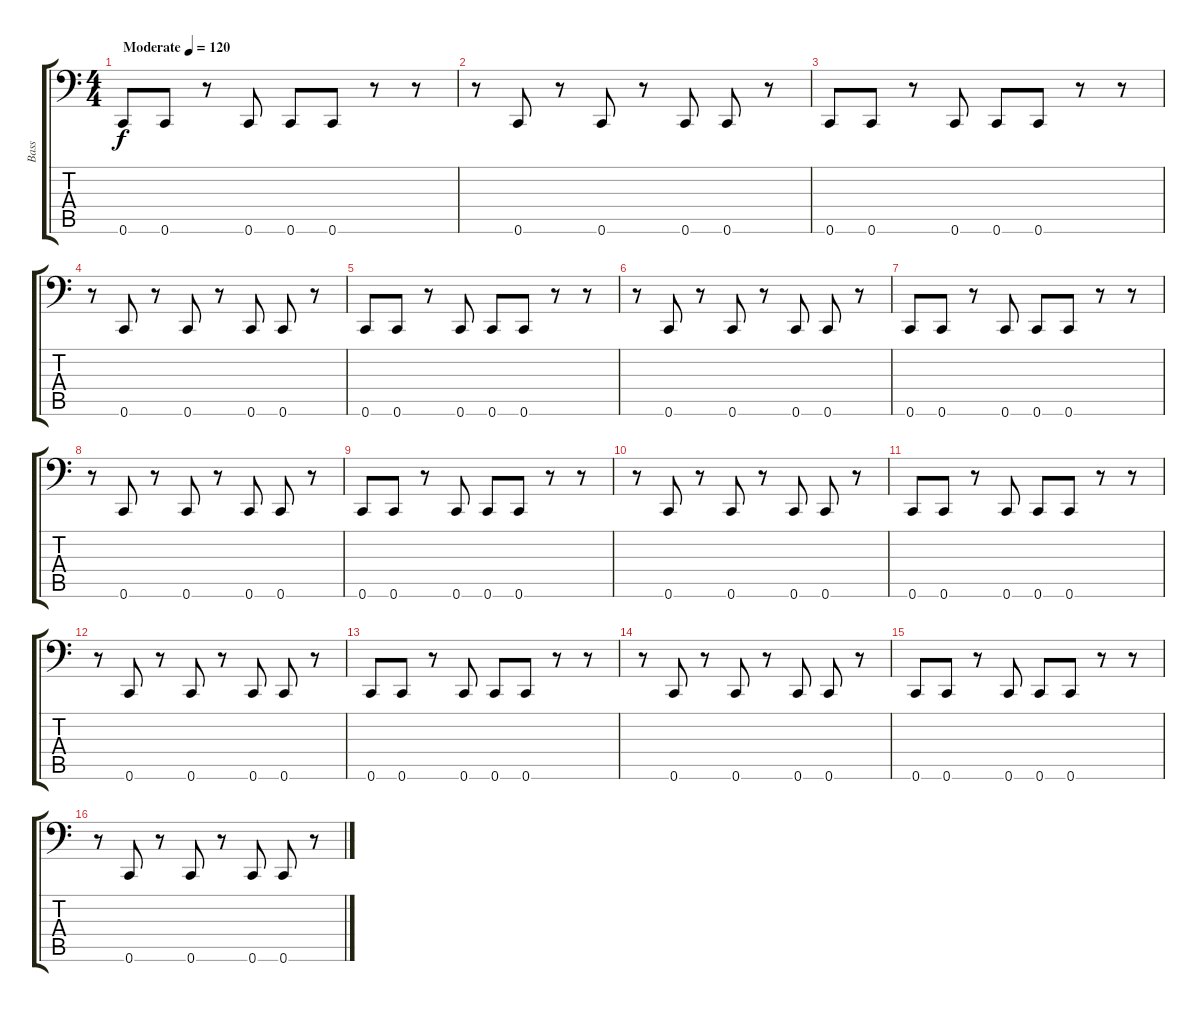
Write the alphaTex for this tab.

\track ("Bass" "Bass") {instrument electricbasspick}
\staff {score tabs}
\tuning (D3 A2 F2 C2 G1 C1) {hide}
\ts (4 4)
\tempo (120 "Moderate")
\clef f4
\ks c
0.6.8{dy f instrument electricbasspick} 0.6.8 r.8 0.6.8 0.6.8 0.6.8 r.8 r.8 |
r.8 0.6.8 r.8 0.6.8 r.8 0.6.8 0.6.8 r.8 |
0.6.8 0.6.8 r.8 0.6.8 0.6.8 0.6.8 r.8 r.8 |
r.8 0.6.8 r.8 0.6.8 r.8 0.6.8 0.6.8 r.8 |
0.6.8 0.6.8 r.8 0.6.8 0.6.8 0.6.8 r.8 r.8 |
r.8 0.6.8 r.8 0.6.8 r.8 0.6.8 0.6.8 r.8 |
0.6.8 0.6.8 r.8 0.6.8 0.6.8 0.6.8 r.8 r.8 |
r.8 0.6.8 r.8 0.6.8 r.8 0.6.8 0.6.8 r.8 |
0.6.8 0.6.8 r.8 0.6.8 0.6.8 0.6.8 r.8 r.8 |
r.8 0.6.8 r.8 0.6.8 r.8 0.6.8 0.6.8 r.8 |
0.6.8 0.6.8 r.8 0.6.8 0.6.8 0.6.8 r.8 r.8 |
r.8 0.6.8 r.8 0.6.8 r.8 0.6.8 0.6.8 r.8 |
0.6.8 0.6.8 r.8 0.6.8 0.6.8 0.6.8 r.8 r.8 |
r.8 0.6.8 r.8 0.6.8 r.8 0.6.8 0.6.8 r.8 |
0.6.8 0.6.8 r.8 0.6.8 0.6.8 0.6.8 r.8 r.8 |
r.8 0.6.8 r.8 0.6.8 r.8 0.6.8 0.6.8 r.8
